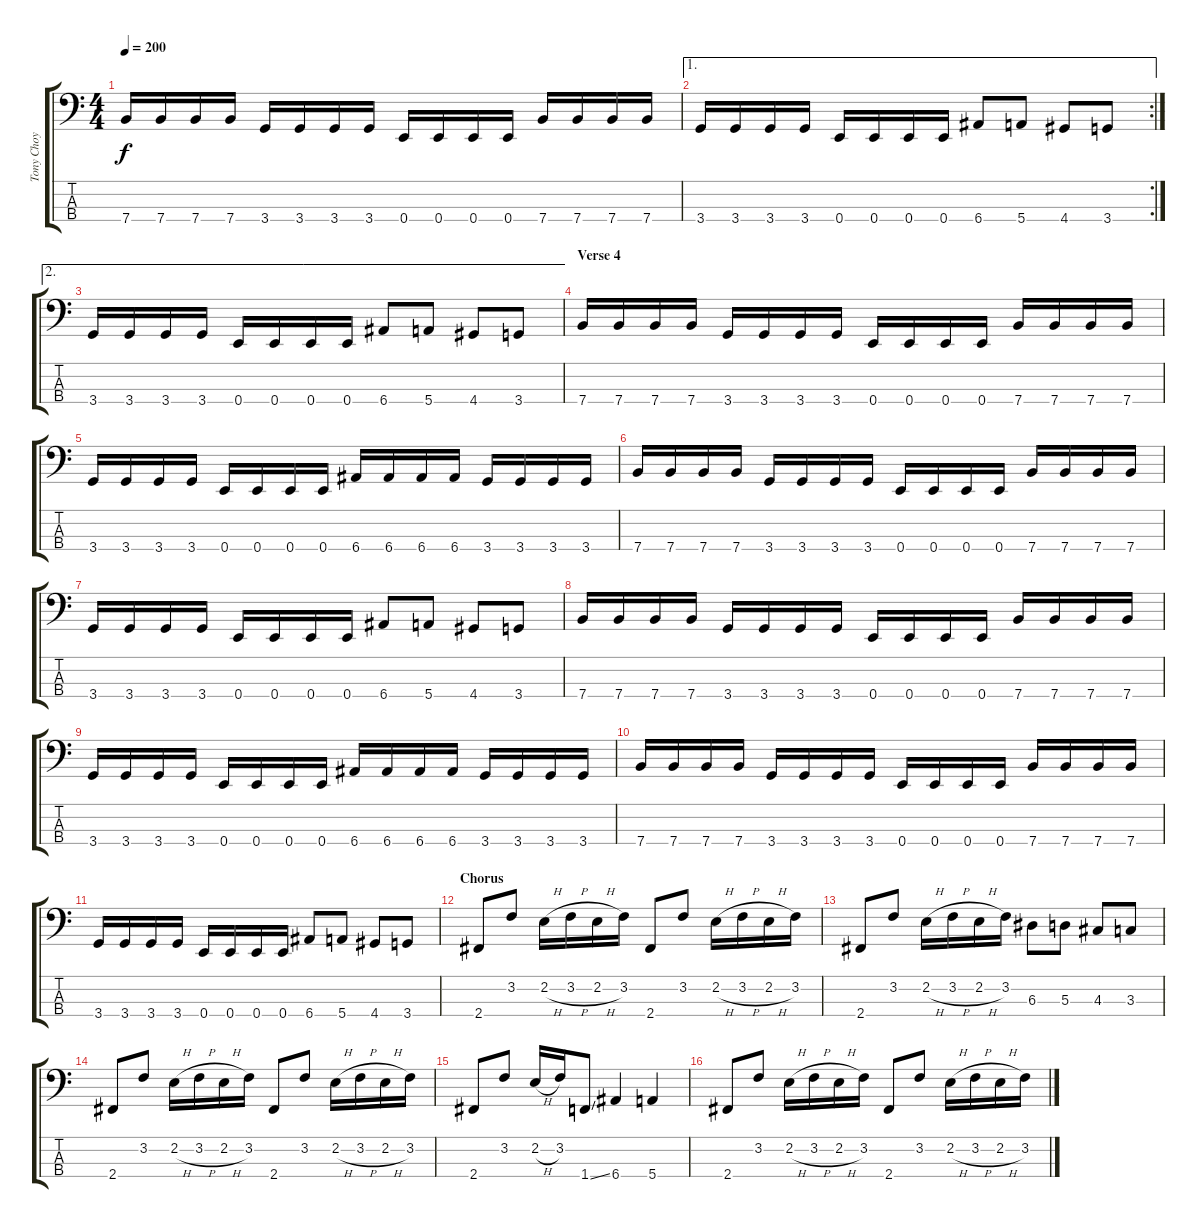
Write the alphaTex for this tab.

\track ("Tony Choy " "Tony Choy ") {instrument electricbasspick}
\staff {score tabs}
\tuning (G2 D2 A1 E1) {hide}
\ts (4 4)
\tempo 200
\clef f4
\ks c
7.4.16{dy f} 7.4.16 7.4.16 7.4.16 3.4.16 3.4.16 3.4.16 3.4.16 0.4.16 0.4.16 0.4.16 0.4.16 7.4.16 7.4.16 7.4.16 7.4.16 |
\ae 1
\rc 2
3.4.16 3.4.16 3.4.16 3.4.16 0.4.16 0.4.16 0.4.16 0.4.16 6.4.8 5.4.8 4.4.8 3.4.8 |
\ae 2
3.4.16 3.4.16 3.4.16 3.4.16 0.4.16 0.4.16 0.4.16 0.4.16 6.4.8 5.4.8 4.4.8 3.4.8 |
\section ("" "Verse 4")
7.4.16 7.4.16 7.4.16 7.4.16 3.4.16 3.4.16 3.4.16 3.4.16 0.4.16 0.4.16 0.4.16 0.4.16 7.4.16 7.4.16 7.4.16 7.4.16 |
3.4.16 3.4.16 3.4.16 3.4.16 0.4.16 0.4.16 0.4.16 0.4.16 6.4.16 6.4.16 6.4.16 6.4.16 3.4.16 3.4.16 3.4.16 3.4.16 |
7.4.16 7.4.16 7.4.16 7.4.16 3.4.16 3.4.16 3.4.16 3.4.16 0.4.16 0.4.16 0.4.16 0.4.16 7.4.16 7.4.16 7.4.16 7.4.16 |
3.4.16 3.4.16 3.4.16 3.4.16 0.4.16 0.4.16 0.4.16 0.4.16 6.4.8 5.4.8 4.4.8 3.4.8 |
7.4.16 7.4.16 7.4.16 7.4.16 3.4.16 3.4.16 3.4.16 3.4.16 0.4.16 0.4.16 0.4.16 0.4.16 7.4.16 7.4.16 7.4.16 7.4.16 |
3.4.16 3.4.16 3.4.16 3.4.16 0.4.16 0.4.16 0.4.16 0.4.16 6.4.16 6.4.16 6.4.16 6.4.16 3.4.16 3.4.16 3.4.16 3.4.16 |
7.4.16 7.4.16 7.4.16 7.4.16 3.4.16 3.4.16 3.4.16 3.4.16 0.4.16 0.4.16 0.4.16 0.4.16 7.4.16 7.4.16 7.4.16 7.4.16 |
3.4.16 3.4.16 3.4.16 3.4.16 0.4.16 0.4.16 0.4.16 0.4.16 6.4.8 5.4.8 4.4.8 3.4.8 |
\section ("" "Chorus")
2.4.8 3.2.8 2.2{h}.16 3.2{h}.16 2.2{h}.16 3.2.16 2.4.8 3.2.8 2.2{h}.16 3.2{h}.16 2.2{h}.16 3.2.16 |
2.4.8 3.2.8 2.2{h}.16 3.2{h}.16 2.2{h}.16 3.2.16 6.3.8 5.3.8 4.3.8 3.3.8 |
2.4.8 3.2.8 2.2{h}.16 3.2{h}.16 2.2{h}.16 3.2.16 2.4.8 3.2.8 2.2{h}.16 3.2{h}.16 2.2{h}.16 3.2.16 |
2.4.8 3.2.8 2.2{h}.16 3.2.16 1.4{ss}.8 6.4.4 5.4.4 |
2.4.8 3.2.8 2.2{h}.16 3.2{h}.16 2.2{h}.16 3.2.16 2.4.8 3.2.8 2.2{h}.16 3.2{h}.16 2.2{h}.16 3.2.16
